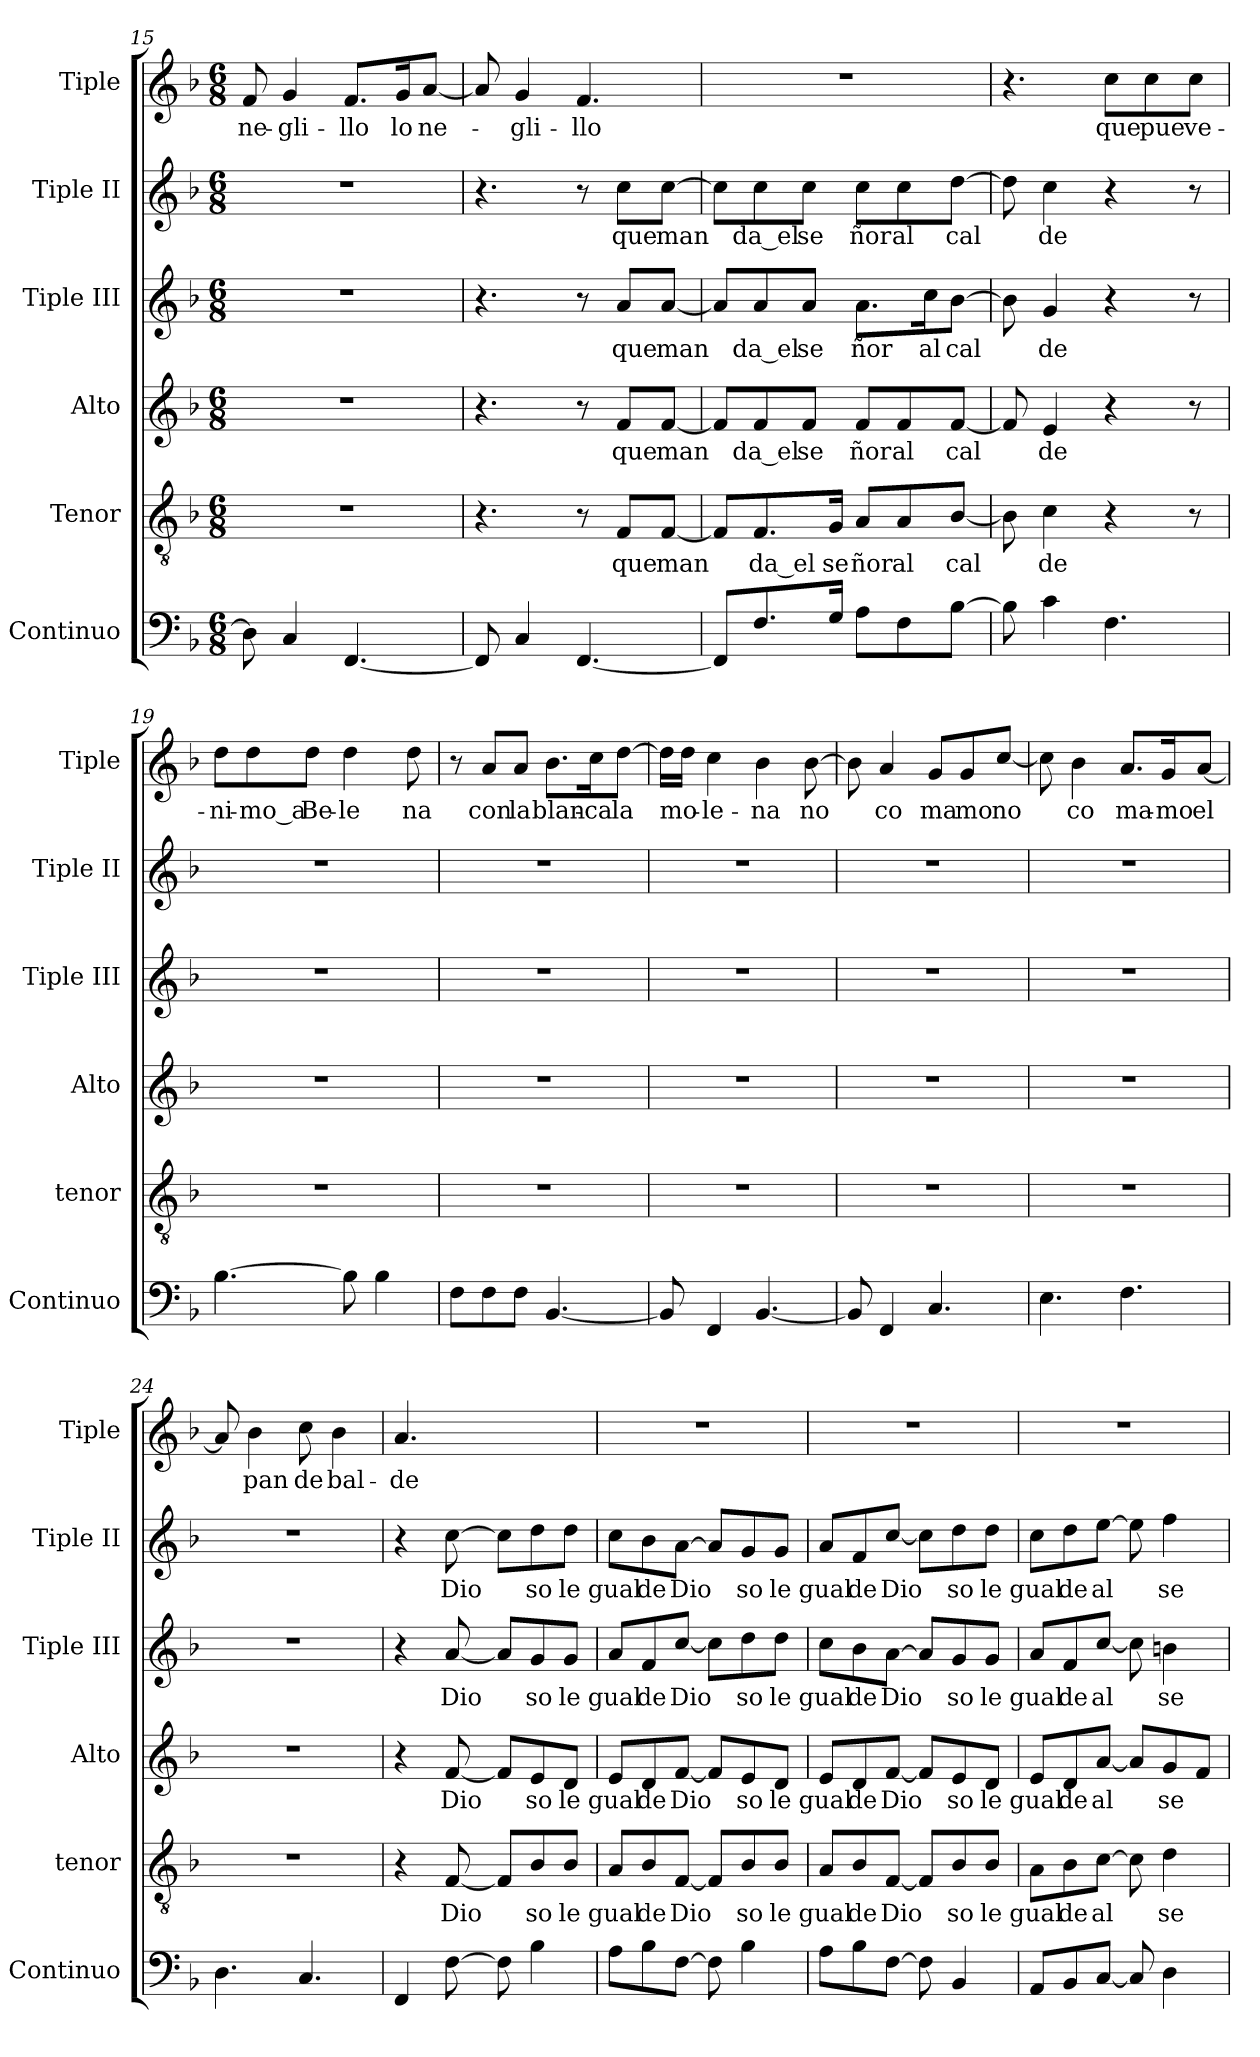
**kern	**kern	**text	**kern	**text	**kern	**text	**kern	**text	**kern	**text
*part6	*part5	*part5	*part4	*part4	*part3	*part3	*part2	*part2	*part1	*part1
*staff6	*staff5	*staff5	*staff4	*staff4	*staff3	*staff3	*staff2	*staff2	*staff1	*staff1
*I"Continuo	*I"Tenor	*	*I"Alto	*	*I"Tiple III	*	*I"Tiple II	*	*I"Tiple	*
*I'Continuo	*I'tenor	*	*I'Alto	*	*I'Tiple III	*	*I'Tiple II	*	*I'Tiple	*
*clefF4	*clefGv2	*	*clefG2	*	*clefG2	*	*clefG2	*	*clefG2	*
*k[b-]	*k[b-]	*	*k[b-]	*	*k[b-]	*	*k[b-]	*	*k[b-]	*
*F:	*F:	*	*F:	*	*F:	*	*F:	*	*F:	*
*M6/8	*M6/8	*	*M6/8	*	*M6/8	*	*M6/8	*	*M6/8	*
=15	=15	=15	=15	=15	=15	=15	=15	=15	=15	=15
8D\]	2.r	.	2.r	.	2.r	.	2.r	.	8f/	ne-
4C/	.	.	.	.	.	.	.	.	4g/	-gli-
[4.FF/	.	.	.	.	.	.	.	.	8.f/L	-llo
.	.	.	.	.	.	.	.	.	16g/k	lo
.	.	.	.	.	.	.	.	.	[8a/J	ne-
=16	=16	=16	=16	=16	=16	=16	=16	=16	=16	=16
8FF/]	4.r	.	4.r	.	4.r	.	4.r	.	8a/]	.
4C/	.	.	.	.	.	.	.	.	4g/	-gli-
[4.FF/	8r	.	8r	.	8r	.	8r	.	4.f/	-llo
.	8F/L	que	8f/L	que	8a/L	que	8cc\L	que	.	.
.	[8F/J	man	[8f/J	man	[8a/J	man	[8cc\J	man	.	.
!!LO:PB:g=z
=17	=17	=17	=17	=17	=17	=17	=17	=17	=17	=17
8FF/L]	8F/L]	.	8f/L]	.	8a/L]	.	8cc\L]	.	2.r	.
8.F/	8.F/	da_el	8f/	da_el	8a/	da_el	8cc\	da_el	.	.
.	.	.	8f/J	se	8a/J	se	8cc\J	se	.	.
16G/Jk	16G/Jk	se	.	.	.	.	.	.	.	.
8A\L	8A/L	ñor	8f/L	ñor	8.a\L	ñor	8cc\L	ñor	.	.
8F\	8A/	al	8f/	al	.	.	8cc\	al	.	.
.	.	.	.	.	16cc\k	al	.	.	.	.
[8B-\J	[8B-/J	cal	[8f/J	cal	[8b-\J	cal	[8dd\J	cal	.	.
=18	=18	=18	=18	=18	=18	=18	=18	=18	=18	=18
8B-\]	8B-\]	.	8f/]	.	8b-\]	.	8dd\]	.	4.r	.
4c\	4c\	de	4e/	de	4g/	de	4cc\	de	.	.
4.F\	4r	.	4r	.	4r	.	4r	.	8cc\L	que
.	.	.	.	.	.	.	.	.	8cc\	pue
.	8r	.	8r	.	8r	.	8r	.	8cc\J	ve-
=19	=19	=19	=19	=19	=19	=19	=19	=19	=19	=19
[4.B-\	2.r	.	2.r	.	2.r	.	2.r	.	8dd\L	-ni-
.	.	.	.	.	.	.	.	.	8dd\	-mo_a
.	.	.	.	.	.	.	.	.	8dd\J	Be-
8B-\]	.	.	.	.	.	.	.	.	4dd\	-le
4B-\	.	.	.	.	.	.	.	.	.	.
.	.	.	.	.	.	.	.	.	8dd\	na
=20	=20	=20	=20	=20	=20	=20	=20	=20	=20	=20
8F\L	2.r	.	2.r	.	2.r	.	2.r	.	8r	.
8F\	.	.	.	.	.	.	.	.	8a/L	con
8F\J	.	.	.	.	.	.	.	.	8a/J	la
[4.BB-/	.	.	.	.	.	.	.	.	8.b-\L	blan-
.	.	.	.	.	.	.	.	.	16cc\k	-ca
.	.	.	.	.	.	.	.	.	[8dd\J	la
!!LO:PB:g=z
=21	=21	=21	=21	=21	=21	=21	=21	=21	=21	=21
8BB-/]	2.r	.	2.r	.	2.r	.	2.r	.	16dd\LL]	.
.	.	.	.	.	.	.	.	.	16dd\JJ	mo-
4FF/	.	.	.	.	.	.	.	.	4cc\	-le-
[4.BB-/	.	.	.	.	.	.	.	.	4b-\	-na
.	.	.	.	.	.	.	.	.	[8b-\	no
=22	=22	=22	=22	=22	=22	=22	=22	=22	=22	=22
8BB-/]	2.r	.	2.r	.	2.r	.	2.r	.	8b-\]	.
4FF/	.	.	.	.	.	.	.	.	4a/	co
4.C/	.	.	.	.	.	.	.	.	8g/L	ma
.	.	.	.	.	.	.	.	.	8g/	mo
.	.	.	.	.	.	.	.	.	[8cc/J	no
=23	=23	=23	=23	=23	=23	=23	=23	=23	=23	=23
4.E\	2.r	.	2.r	.	2.r	.	2.r	.	8cc\]	.
.	.	.	.	.	.	.	.	.	4b-\	co
4.F\	.	.	.	.	.	.	.	.	8.a/L	ma-
.	.	.	.	.	.	.	.	.	16g/k	-mo
.	.	.	.	.	.	.	.	.	[8a/J	el
=24	=24	=24	=24	=24	=24	=24	=24	=24	=24	=24
4.D\	2.r	.	2.r	.	2.r	.	2.r	.	8a/]	.
.	.	.	.	.	.	.	.	.	4b-\	pan
4.C/	.	.	.	.	.	.	.	.	8cc\	de
.	.	.	.	.	.	.	.	.	4b-\	bal-
!!LO:PB:g=z
=25	=25	=25	=25	=25	=25	=25	=25	=25	=25	=25
4FF/	4r	.	4r	.	4r	.	4r	.	4.a/	-de
[8F\	[8F/	Dio	[8f/	Dio	[8a/	Dio	[8cc\	Dio	.	.
8F\]	8F/L]	.	8f/L]	.	8a/L]	.	8cc\L]	.	4.ryy	.
4B-\	8B-/	so	8e/	so	8g/	so	8dd\	so	.	.
.	8B-/J	le	8d/J	le	8g/J	le	8dd\J	le	.	.
=26	=26	=26	=26	=26	=26	=26	=26	=26	=26	=26
8A\L	8A/L	gual	8e/L	gual	8a/L	gual	8cc\L	gual	2.r	.
8B-\	8B-/	de	8d/	de	8f/	de	8b-\	de	.	.
[8F\J	[8F/J	Dio	[8f/J	Dio	[8cc/J	Dio	[8a\J	Dio	.	.
8F\]	8F/L]	.	8f/L]	.	8cc\L]	.	8a/L]	.	.	.
4B-\	8B-/	so	8e/	so	8dd\	so	8g/	so	.	.
.	8B-/J	le	8d/J	le	8dd\J	le	8g/J	le	.	.
=27	=27	=27	=27	=27	=27	=27	=27	=27	=27	=27
8A\L	8A/L	gual	8e/L	gual	8cc\L	gual	8a/L	gual	2.r	.
8B-\	8B-/	de	8d/	de	8b-\	de	8f/	de	.	.
[8F\J	[8F/J	Dio	[8f/J	Dio	[8a\J	Dio	[8cc/J	Dio	.	.
8F\]	8F/L]	.	8f/L]	.	8a/L]	.	8cc\L]	.	.	.
4BB-/	8B-/	so	8e/	so	8g/	so	8dd\	so	.	.
.	8B-/J	le	8d/J	le	8g/J	le	8dd\J	le	.	.
=28	=28	=28	=28	=28	=28	=28	=28	=28	=28	=28
8AA/L	8A\L	gual	8e/L	gual	8a/L	gual	8cc\L	gual	2.r	.
8BB-/	8B-\	de	8d/	de	8f/	de	8dd\	de	.	.
[8C/J	[8c\J	al	[8a/J	al	[8cc/J	al	[8ee\J	al	.	.
8C/]	8c\]	.	8a/L]	.	8cc\]	.	8ee\]	.	.	.
4D\	4d\	se	8g/	se	4bn\	se	4ff\	se	.	.
.	.	.	8f/J	.	.	.	.	.	.	.
=	=	=	=	=	=	=	=	=	=	=
*-	*-	*-	*-	*-	*-	*-	*-	*-	*-	*-
